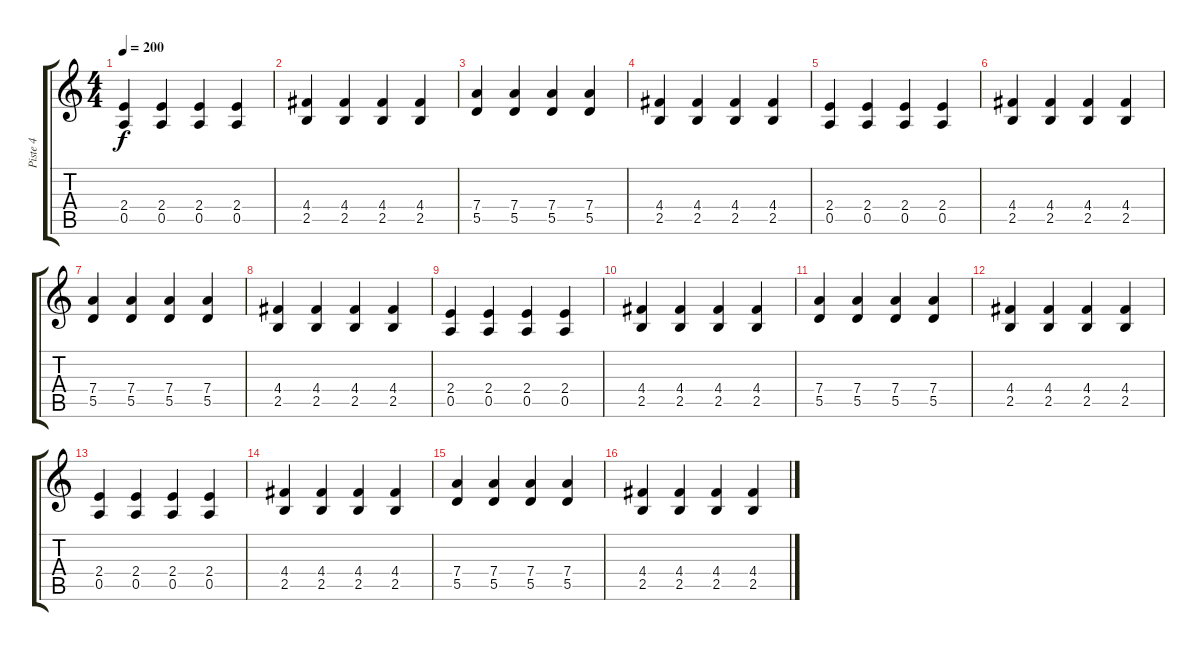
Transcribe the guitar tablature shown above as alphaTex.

\track ("Piste 4" "Piste 4") {instrument acousticguitarsteel}
\staff {score tabs}
\tuning (E4 B3 G3 D3 A2 E2) {hide}
\ts (4 4)
\tempo 200
\clef g2
\ks c
(2.4 0.5).4{dy f} (2.4 0.5).4 (2.4 0.5).4 (2.4 0.5).4 |
(4.4 2.5).4 (4.4 2.5).4 (4.4 2.5).4 (4.4 2.5).4 |
(7.4 5.5).4 (7.4 5.5).4 (7.4 5.5).4 (7.4 5.5).4 |
(4.4 2.5).4 (4.4 2.5).4 (4.4 2.5).4 (4.4 2.5).4 |
(2.4 0.5).4 (2.4 0.5).4 (2.4 0.5).4 (2.4 0.5).4 |
(4.4 2.5).4 (4.4 2.5).4 (4.4 2.5).4 (4.4 2.5).4 |
(7.4 5.5).4 (7.4 5.5).4 (7.4 5.5).4 (7.4 5.5).4 |
(4.4 2.5).4 (4.4 2.5).4 (4.4 2.5).4 (4.4 2.5).4 |
(2.4 0.5).4 (2.4 0.5).4 (2.4 0.5).4 (2.4 0.5).4 |
(4.4 2.5).4 (4.4 2.5).4 (4.4 2.5).4 (4.4 2.5).4 |
(7.4 5.5).4 (7.4 5.5).4 (7.4 5.5).4 (7.4 5.5).4 |
(4.4 2.5).4 (4.4 2.5).4 (4.4 2.5).4 (4.4 2.5).4 |
(2.4 0.5).4 (2.4 0.5).4 (2.4 0.5).4 (2.4 0.5).4 |
(4.4 2.5).4 (4.4 2.5).4 (4.4 2.5).4 (4.4 2.5).4 |
(7.4 5.5).4 (7.4 5.5).4 (7.4 5.5).4 (7.4 5.5).4 |
(4.4 2.5).4 (4.4 2.5).4 (4.4 2.5).4 (4.4 2.5).4
